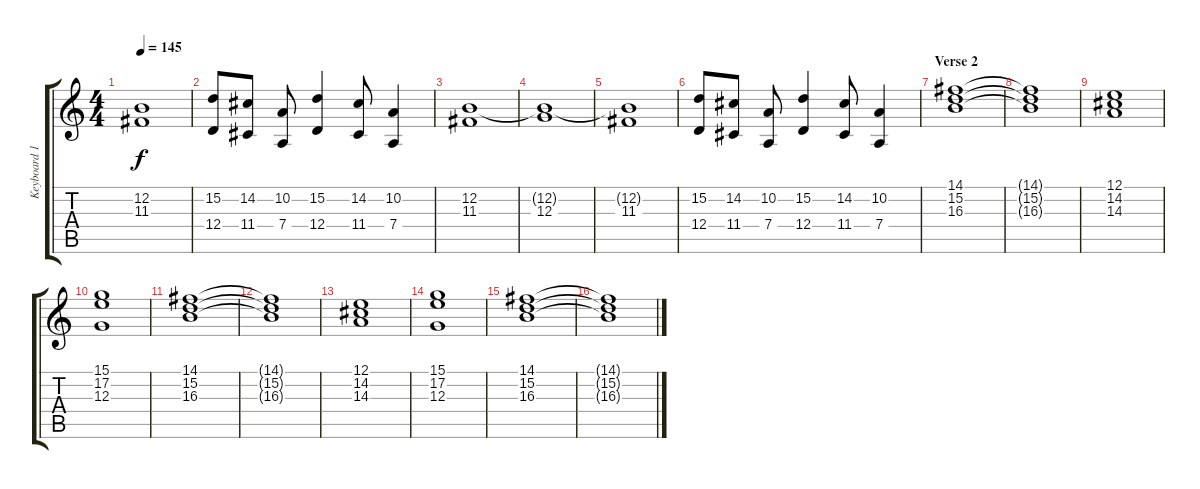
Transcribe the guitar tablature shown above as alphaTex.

\track ("Keyboard 1" "Keyboard 1") {instrument stringensemble1}
\staff {score tabs}
\tuning (E4 B3 G3 D3 A2 E2) {hide}
\ts (4 4)
\tempo 145
\clef g2
\ks c
(12.2{t} 11.3).1{dy f} |
(15.2 12.4).8 (14.2 11.4).8 (10.2 7.4).8 (15.2 12.4).4 (14.2 11.4).8 (10.2 7.4).4 |
(12.2 11.3).1 |
(12.2{t} 12.3).1 |
(12.2{t} 11.3).1 |
(15.2 12.4).8 (14.2 11.4).8 (10.2 7.4).8 (15.2 12.4).4 (14.2 11.4).8 (10.2 7.4).4 |
\section ("" "Verse 2")
(14.1 15.2 16.3).1 |
(14.1{t} 15.2{t} 16.3{t}).1 |
(12.1 14.2 14.3).1 |
(15.1 17.2 12.3).1 |
(14.1 15.2 16.3).1 |
(14.1{t} 15.2{t} 16.3{t}).1 |
(12.1 14.2 14.3).1 |
(15.1 17.2 12.3).1 |
(14.1 15.2 16.3).1 |
(14.1{t} 15.2{t} 16.3{t}).1
